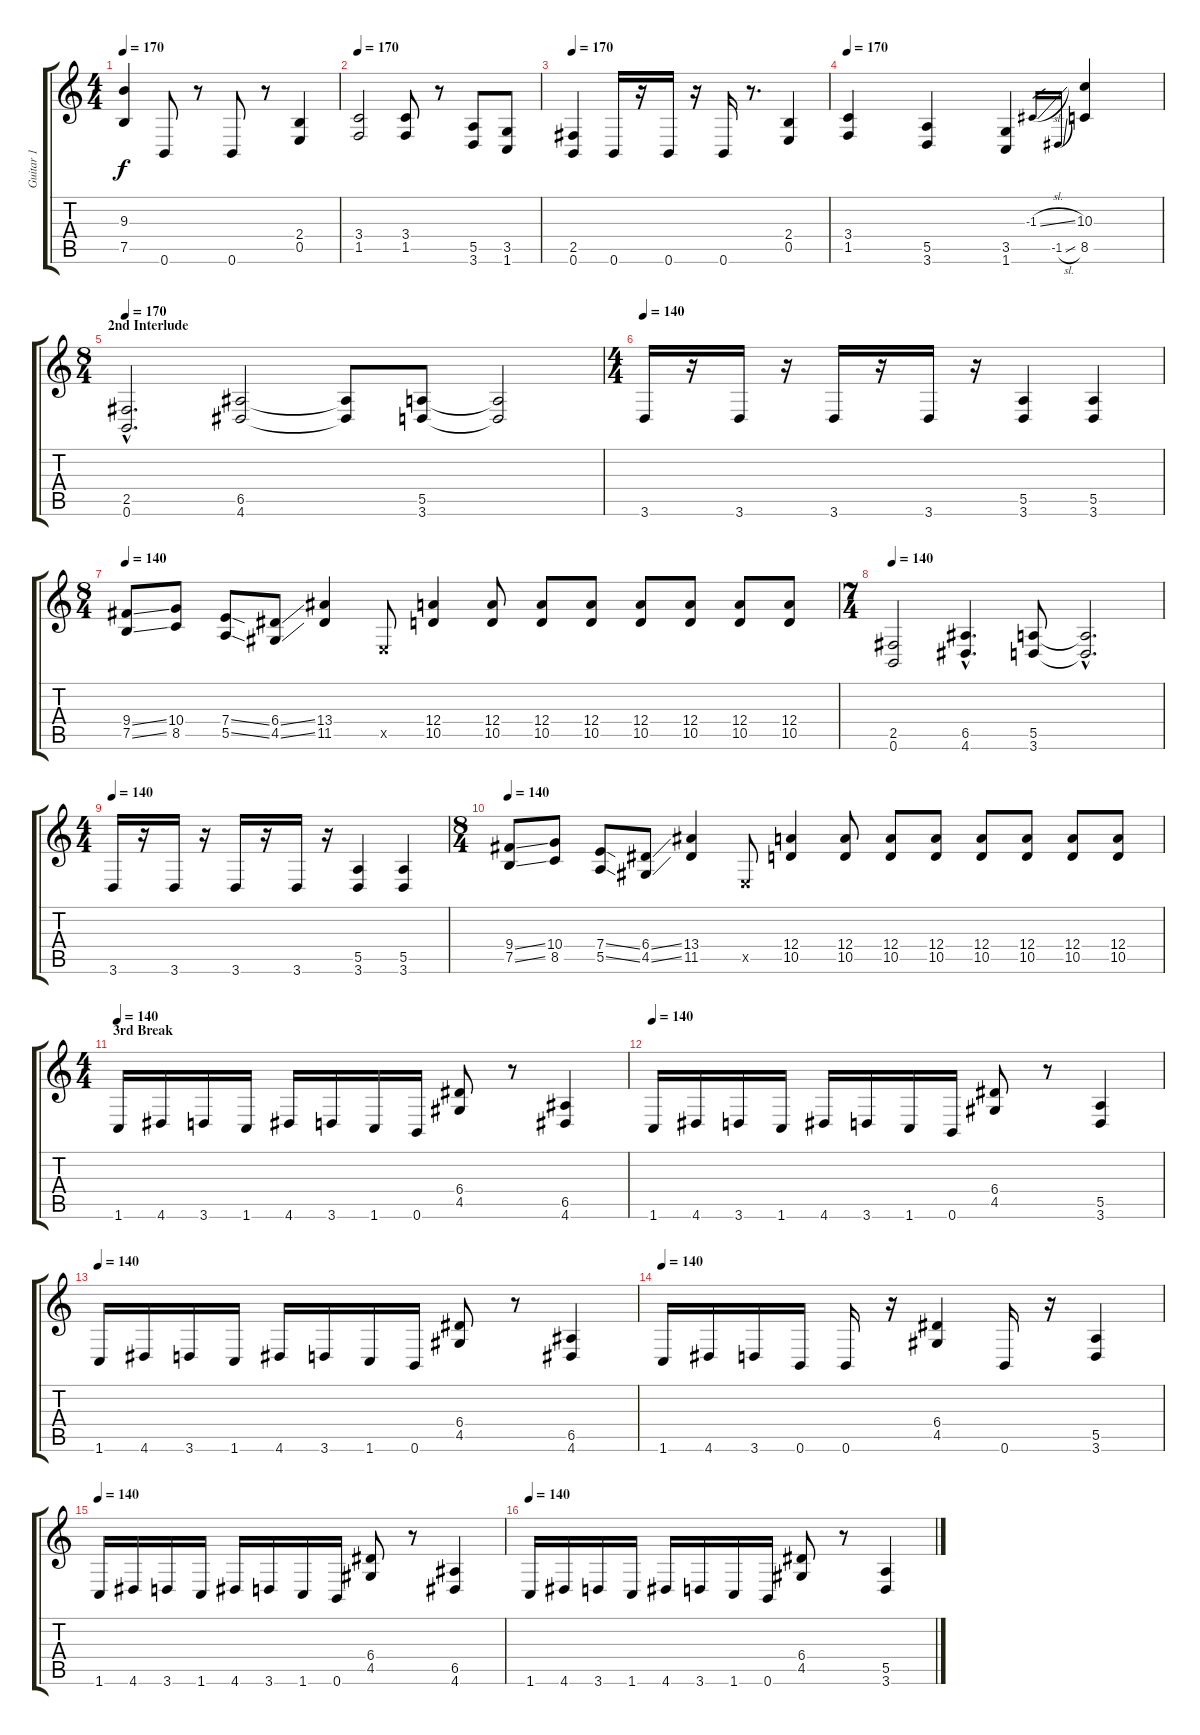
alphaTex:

\track ("Guitar 1" "Guitar 1") {instrument distortionguitar}
\staff {score tabs}
\tuning (B3 Gb3 D3 A2 E2 B1) {hide}
\ts (4 4)
\tempo 170
\clef g2
\ks c
(9.3 7.5).4{dy f} 0.6.8 r.8 0.6.8 r.8 (2.4 0.5).4 |
\tempo 170
(3.4 1.5).2 (3.4 1.5).8 r.8 (5.5 3.6).8 (3.5 1.6).8 |
\tempo 170
(2.5 0.6).4 0.6.16 r.16 0.6.16 r.16 0.6.16 r.8{d} (2.4 0.5).4 |
\tempo 170
(3.4 1.5).4 (5.5 3.6).4 (3.5 1.6).4 -1.3{sl}.16{gr} -1.5{sl}.16{gr} (10.3 8.5).4 |
\ts (8 4)
\section ("" "2nd Interlude")
\tempo 170
(2.5{hac} 0.6{hac}).2{d} (6.5 4.6).2 (6.5{t} 4.6{t}).8 (5.5 3.6).8 (5.5{t} 3.6{t}).2 |
\ts (4 4)
\tempo 140
3.6.16 r.16 3.6.16 r.16 3.6.16 r.16 3.6.16 r.16 (5.5 3.6).4 (5.5 3.6).4 |
\ts (8 4)
\tempo 140
(9.4{ss} 7.5{ss}).8 (10.4 8.5).8 (7.4{ss} 5.5{ss}).8 (6.4{ss} 4.5{ss}).8 (13.4 11.5).4 0.5{x}.8 (12.4 10.5).4 (12.4 10.5).8 (12.4 10.5).8 (12.4 10.5).8 (12.4 10.5).8 (12.4 10.5).8 (12.4 10.5).8 (12.4 10.5).8 |
\ts (7 4)
\tempo 140
(2.5 0.6).2 (6.5{hac} 4.6{hac}).4{d} (5.5 3.6).8 (5.5{hac t} 3.6{hac t}).2{d} |
\ts (4 4)
\tempo 140
3.6.16 r.16 3.6.16 r.16 3.6.16 r.16 3.6.16 r.16 (5.5 3.6).4 (5.5 3.6).4 |
\ts (8 4)
\tempo 140
(9.4{ss} 7.5{ss}).8 (10.4 8.5).8 (7.4{ss} 5.5{ss}).8 (6.4{ss} 4.5{ss}).8 (13.4 11.5).4 0.5{x}.8 (12.4 10.5).4 (12.4 10.5).8 (12.4 10.5).8 (12.4 10.5).8 (12.4 10.5).8 (12.4 10.5).8 (12.4 10.5).8 (12.4 10.5).8 |
\ts (4 4)
\section ("" "3rd Break")
\tempo 140
1.6.16 4.6.16 3.6.16 1.6.16 4.6.16 3.6.16 1.6.16 0.6.16 (6.4 4.5).8 r.8 (6.5 4.6).4 |
\tempo 140
1.6.16 4.6.16 3.6.16 1.6.16 4.6.16 3.6.16 1.6.16 0.6.16 (6.4 4.5).8 r.8 (5.5 3.6).4 |
\tempo 140
1.6.16 4.6.16 3.6.16 1.6.16 4.6.16 3.6.16 1.6.16 0.6.16 (6.4 4.5).8 r.8 (6.5 4.6).4 |
\tempo 140
1.6.16 4.6.16 3.6.16 0.6.16 0.6.16 r.16 (6.4 4.5).4 0.6.16 r.16 (5.5 3.6).4 |
\tempo 140
1.6.16 4.6.16 3.6.16 1.6.16 4.6.16 3.6.16 1.6.16 0.6.16 (6.4 4.5).8 r.8 (6.5 4.6).4 |
\tempo 140
1.6.16 4.6.16 3.6.16 1.6.16 4.6.16 3.6.16 1.6.16 0.6.16 (6.4 4.5).8 r.8 (5.5 3.6).4
